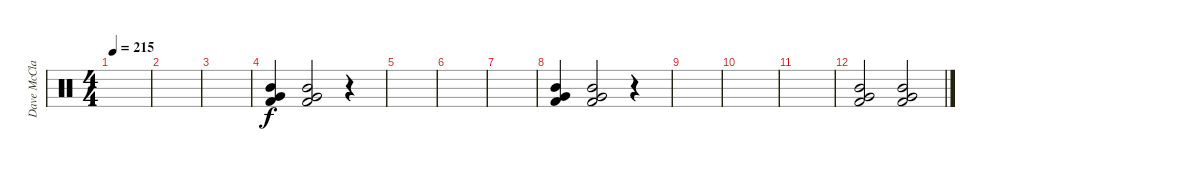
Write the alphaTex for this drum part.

\track ("Dave McClain" "Dave McCla") {instrument percussion}
\staff {score}
\articulation defaults
\ts (4 4)
\tempo 215
\clef neutral
\ks c
|
|
|
("Mid Tom (hit)" "Very Low Tom (hit)" "Kick (hit) 2").4 ("Mid Tom (hit)" "Very Low Tom (hit)" "Kick (hit) 2").2 r.4 |
|
|
|
("Mid Tom (hit)" "Very Low Tom (hit)" "Kick (hit) 2").4 ("Mid Tom (hit)" "Very Low Tom (hit)" "Kick (hit) 2").2 r.4 |
|
|
|
("Mid Tom (hit)" "Very Low Tom (hit)" "Kick (hit) 2").2 ("Mid Tom (hit)" "Very Low Tom (hit)" "Kick (hit) 2").2
